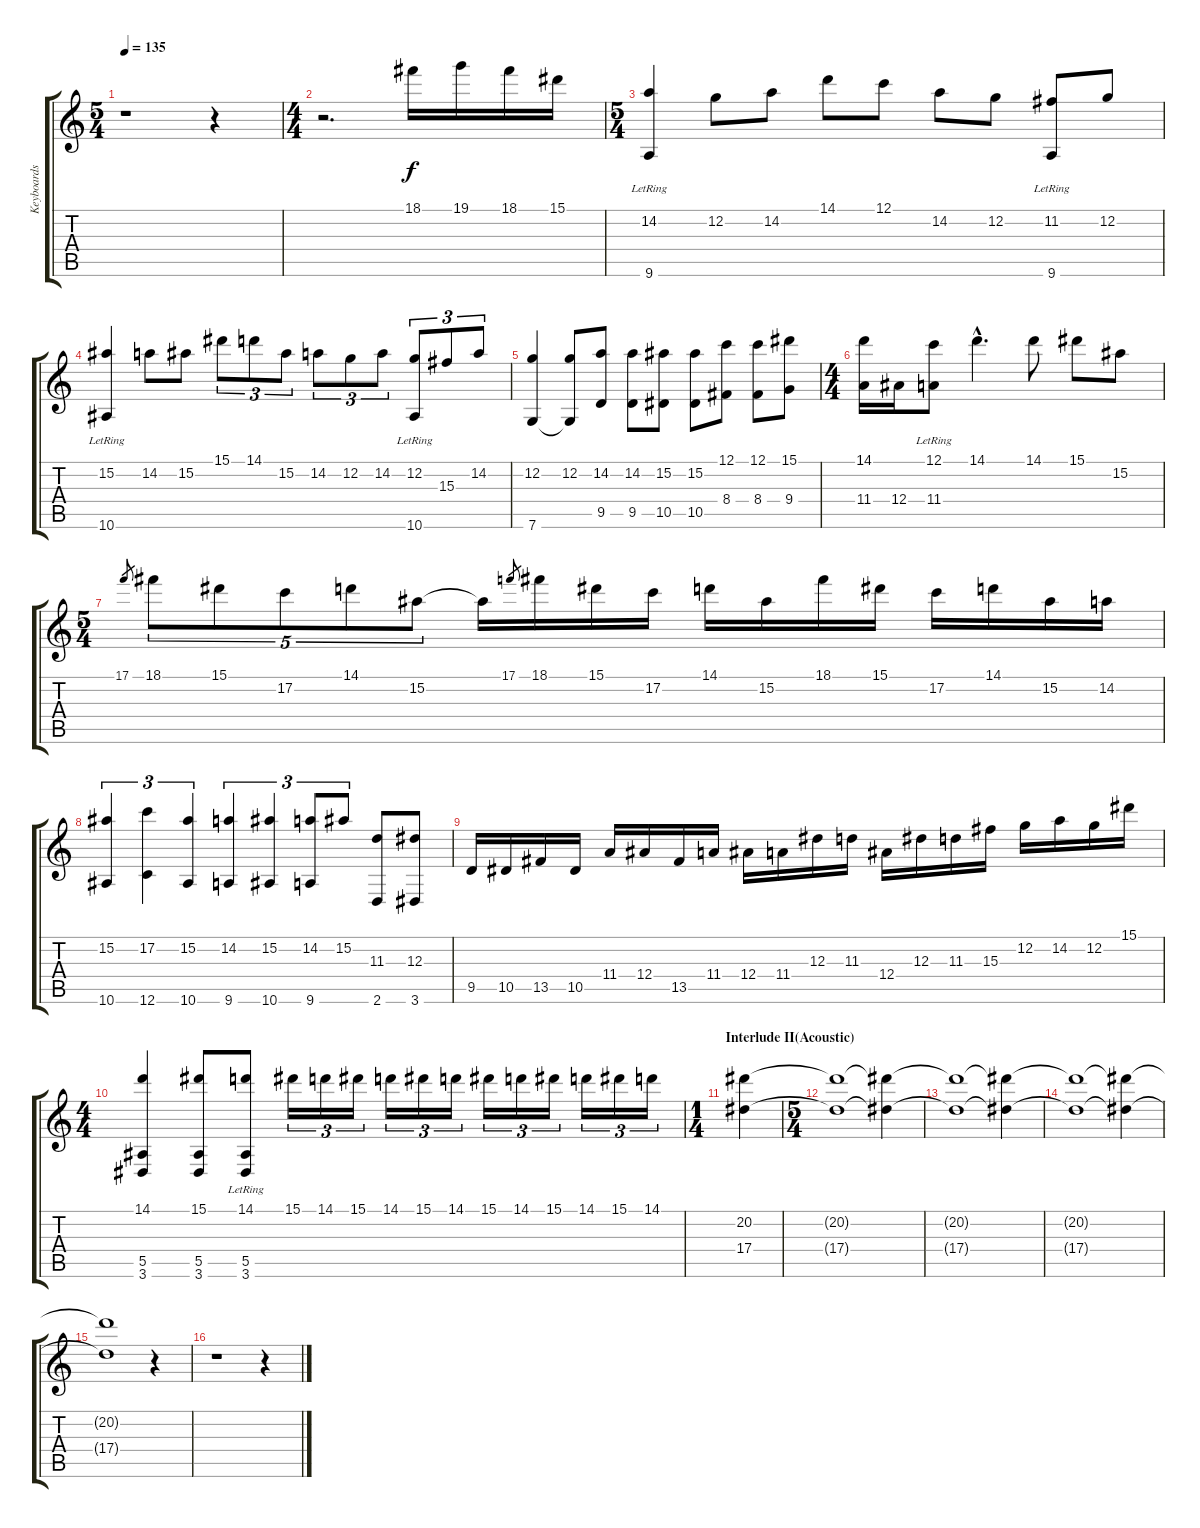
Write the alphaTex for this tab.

\track ("Keyboards III - Atmosphere" "Keyboards ") {instrument fx4atmosphere}
\staff {score tabs}
\tuning (C5 G4 Eb4 Bb3 F3 C3) {hide}
\ts (5 4)
\tempo 135
\clef g2
\ks c
r.1{dy f} r.4 |
\ts (4 4)
r.2{d} 18.1.16 19.1.16 18.1.16 15.1.16 |
\ts (5 4)
(14.2 9.6{lr}).4 12.2.8 14.2.8 14.1.8 12.1.8 14.2.8 12.2.8 (11.2 9.6{lr}).8 12.2.8 |
(15.2 10.6{lr}).4 14.2.8 15.2.8 15.1.8{tu (3 2)} 14.1.8{tu (3 2)} 15.2.8{tu (3 2)} 14.2.8{tu (3 2)} 12.2.8{tu (3 2)} 14.2.8{tu (3 2)} (12.2 10.6{lr}).8{tu (3 2)} 15.3.8{tu (3 2)} 14.2.8{tu (3 2)} |
(12.2 7.6).4 (12.2 7.6{t}).8 (14.2 9.5).8 (14.2 9.5).8 (15.2 10.5).8 (15.2 10.5).8 (12.1 8.4).8 (12.1 8.4).8 (15.1 9.4).8 |
\ts (4 4)
(14.1 11.4).16 12.4.16 (12.1 11.4{lr}).8 14.1{hac}.4{d} 14.1.8 15.1.8 15.2.8 |
\ts (5 4)
17.1.8{gr} 18.1.8{tu (5 4)} 15.1.8{tu (5 4)} 17.2.8{tu (5 4)} 14.1.8{tu (5 4)} 15.2.8{tu (5 4)} 15.2{t}.16 17.1.8{gr} 18.1.16 15.1.16 17.2.16 14.1.16 15.2.16 18.1.16 15.1.16 17.2.16 14.1.16 15.2.16 14.2.16 |
(15.2 10.6).4{tu (3 2)} (17.2 12.6).4{tu (3 2)} (15.2 10.6).4{tu (3 2)} (14.2 9.6).4{tu (3 2)} (15.2 10.6).4{tu (3 2)} (14.2 9.6).8{tu (3 2)} 15.2.8{tu (3 2)} (11.3 2.6).8 (12.3 3.6).8 |
9.5.16 10.5.16 13.5.16 10.5.16 11.4.16 12.4.16 13.5.16 11.4.16 12.4.16 11.4.16 12.3.16 11.3.16 12.4.16 12.3.16 11.3.16 15.3.16 12.2.16 14.2.16 12.2.16 15.1.16 |
\ts (4 4)
(14.1 5.5 3.6).4 (15.1 5.5 3.6).8 (14.1 5.5{lr} 3.6{lr}).8 15.1.16{tu (3 2)} 14.1.16{tu (3 2)} 15.1.16{tu (3 2)} 14.1.16{tu (3 2)} 15.1.16{tu (3 2)} 14.1.16{tu (3 2)} 15.1.16{tu (3 2)} 14.1.16{tu (3 2)} 15.1.16{tu (3 2)} 14.1.16{tu (3 2)} 15.1.16{tu (3 2)} 14.1.16{tu (3 2)} |
\ts (1 4)
\section ("" "Interlude II(Acoustic)")
(20.2 17.4).4{volume 0} |
\ts (5 4)
(20.2{t} 17.4{t}).1 (20.2{t} 17.4{t}).4 |
(20.2{t} 17.4{t}).1 (20.2{t} 17.4{t}).4 |
(20.2{t} 17.4{t}).1 (20.2{t} 17.4{t}).4 |
(20.2{t} 17.4{t}).1 r.4{volume 13} |
r.1 r.4
